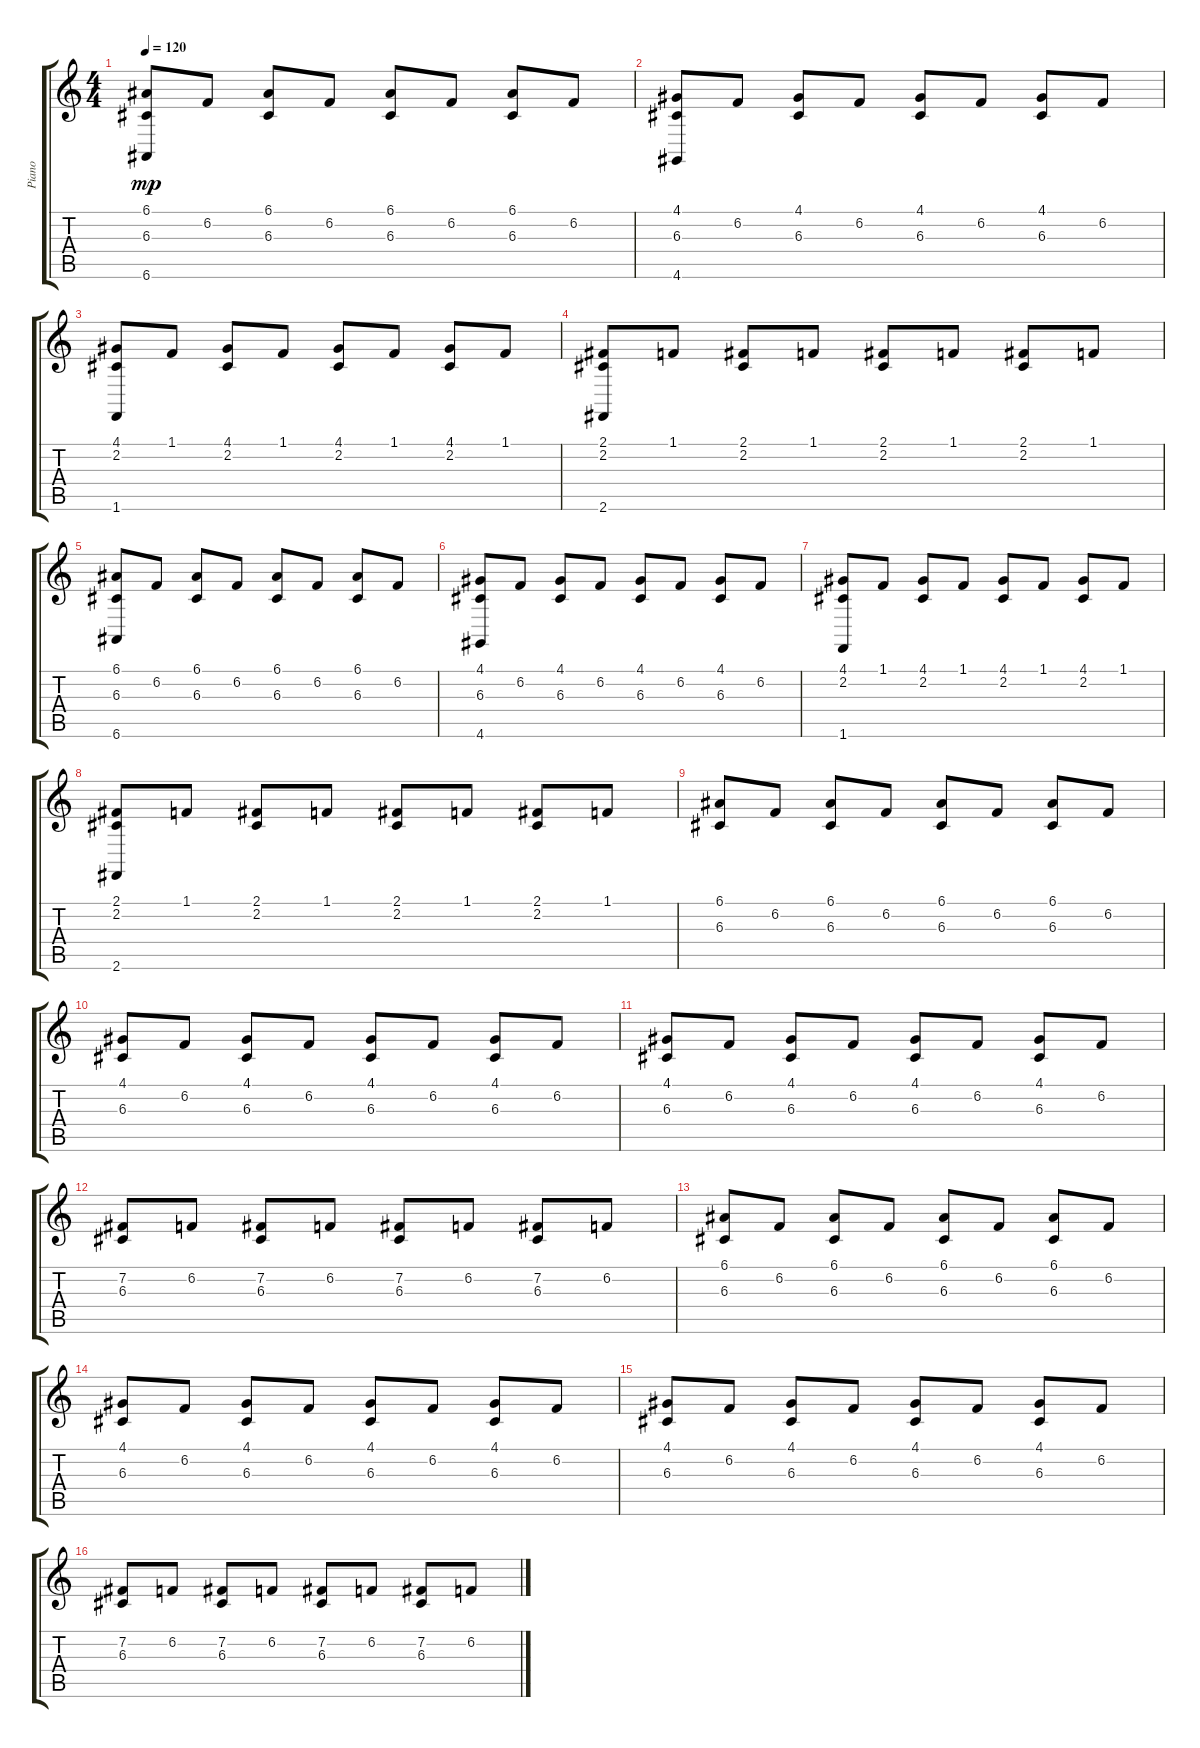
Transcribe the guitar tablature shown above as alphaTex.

\track ("Piano" "Piano") {instrument acousticgrandpiano}
\staff {score tabs}
\tuning (E4 B3 G3 D3 A2 E2) {hide}
\ts (4 4)
\tempo 120
\clef g2
\ks c
(6.1 6.3 6.6).8{dy mp} 6.2.8 (6.1 6.3).8 6.2.8 (6.1 6.3).8 6.2.8 (6.1 6.3).8 6.2.8 |
(4.1 6.3 4.6).8 6.2.8 (4.1 6.3).8 6.2.8 (4.1 6.3).8 6.2.8 (4.1 6.3).8 6.2.8 |
(4.1 2.2 1.6).8 1.1.8 (4.1 2.2).8 1.1.8 (4.1 2.2).8 1.1.8 (4.1 2.2).8 1.1.8 |
(2.1 2.2 2.6).8 1.1.8 (2.1 2.2).8 1.1.8 (2.1 2.2).8 1.1.8 (2.1 2.2).8 1.1.8 |
(6.1 6.3 6.6).8 6.2.8 (6.1 6.3).8 6.2.8 (6.1 6.3).8 6.2.8 (6.1 6.3).8 6.2.8 |
(4.1 6.3 4.6).8 6.2.8 (4.1 6.3).8 6.2.8 (4.1 6.3).8 6.2.8 (4.1 6.3).8 6.2.8 |
(4.1 2.2 1.6).8 1.1.8 (4.1 2.2).8 1.1.8 (4.1 2.2).8 1.1.8 (4.1 2.2).8 1.1.8 |
(2.1 2.2 2.6).8 1.1.8 (2.1 2.2).8 1.1.8 (2.1 2.2).8 1.1.8 (2.1 2.2).8 1.1.8 |
(6.1 6.3).8 6.2.8 (6.1 6.3).8 6.2.8 (6.1 6.3).8 6.2.8 (6.1 6.3).8 6.2.8 |
(4.1 6.3).8 6.2.8 (4.1 6.3).8 6.2.8 (4.1 6.3).8 6.2.8 (4.1 6.3).8 6.2.8 |
(4.1 6.3).8 6.2.8 (4.1 6.3).8 6.2.8 (4.1 6.3).8 6.2.8 (4.1 6.3).8 6.2.8 |
(7.2 6.3).8 6.2.8 (7.2 6.3).8 6.2.8 (7.2 6.3).8 6.2.8 (7.2 6.3).8 6.2.8 |
(6.1 6.3).8 6.2.8 (6.1 6.3).8 6.2.8 (6.1 6.3).8 6.2.8 (6.1 6.3).8 6.2.8 |
(4.1 6.3).8 6.2.8 (4.1 6.3).8 6.2.8 (4.1 6.3).8 6.2.8 (4.1 6.3).8 6.2.8 |
(4.1 6.3).8 6.2.8 (4.1 6.3).8 6.2.8 (4.1 6.3).8 6.2.8 (4.1 6.3).8 6.2.8 |
(7.2 6.3).8 6.2.8 (7.2 6.3).8 6.2.8 (7.2 6.3).8 6.2.8 (7.2 6.3).8 6.2.8
